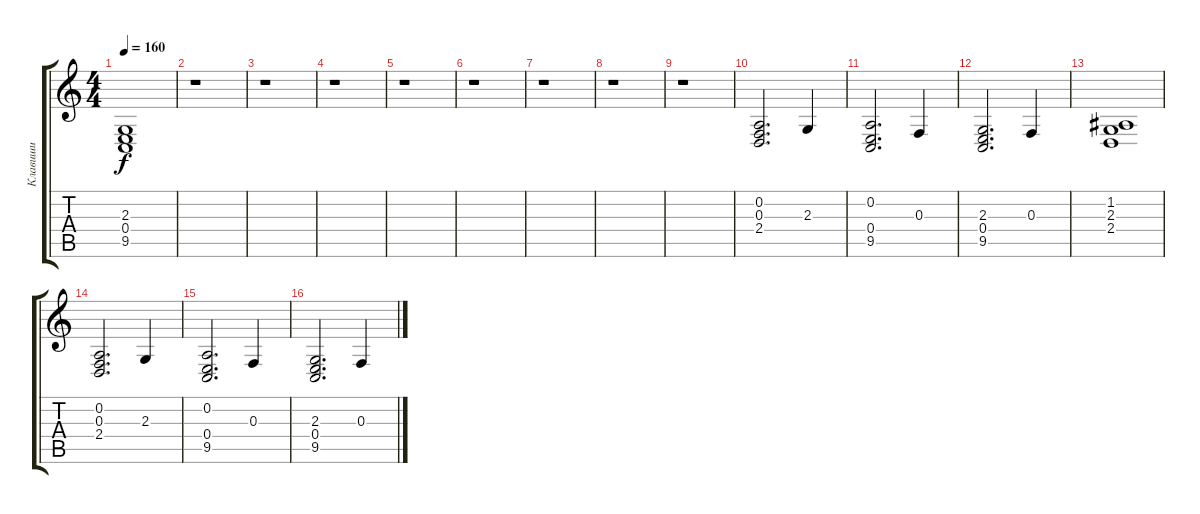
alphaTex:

\track ("Клавиши" "Клавиши") {instrument choiraahs}
\staff {score tabs}
\tuning (D4 A3 F3 C3 G2 D2) {hide}
\ts (4 4)
\tempo 160
\clef g2
\ks c
(2.3{t} 0.4{t} 9.5{t}).1{dy f} |
r.1 |
r.1 |
r.1 |
r.1 |
r.1 |
r.1 |
r.1 |
r.1 |
(0.2 0.3 2.4).2{d} 2.3.4 |
(0.2 0.4 9.5).2{d} 0.3.4 |
(2.3 0.4 9.5).2{d} 0.3.4 |
(1.2 2.3 2.4).1 |
(0.2 0.3 2.4).2{d} 2.3.4 |
(0.2 0.4 9.5).2{d} 0.3.4 |
(2.3 0.4 9.5).2{d} 0.3.4
